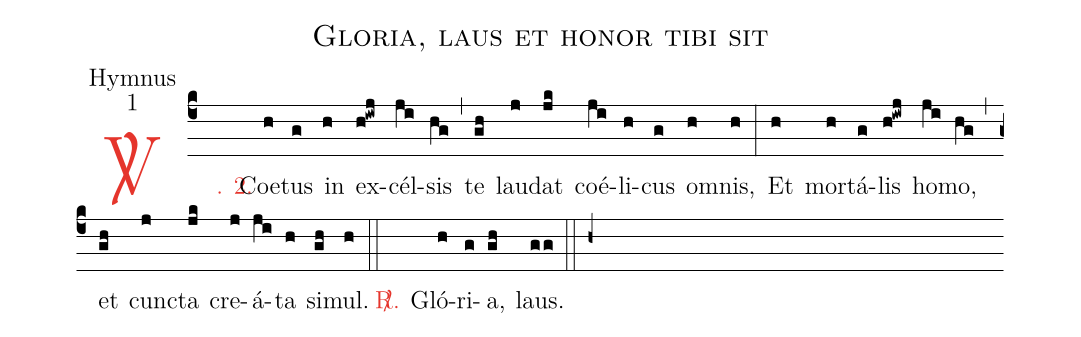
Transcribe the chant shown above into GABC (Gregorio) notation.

name: Gloria, laus et honor tibi sit;
office-part: Hymnus;
mode: 1;
%%
(c4)

<c><sp>V/</sp>. 2.</c>() Coe(h)tus(g) in(h) ex(h!iwj)cél(ji)sis(hg) (,) te(gh) lau(j)dat(jk) coé(ji)li(h)cus(g) o(h)mnis,(h) (:) Et(h) mor(h)tá(g)lis(h!iwj) ho(ji)mo,(hg) (,) et(gh) cunc(j)ta(jk) cre(j)á(ji)ta(h) si(gh)mul.(h)

(::)

<c><sp>R/</sp>.</c>() Gló(h)ri(g)a,(gh) laus.(gg)

(::)

(h+)
